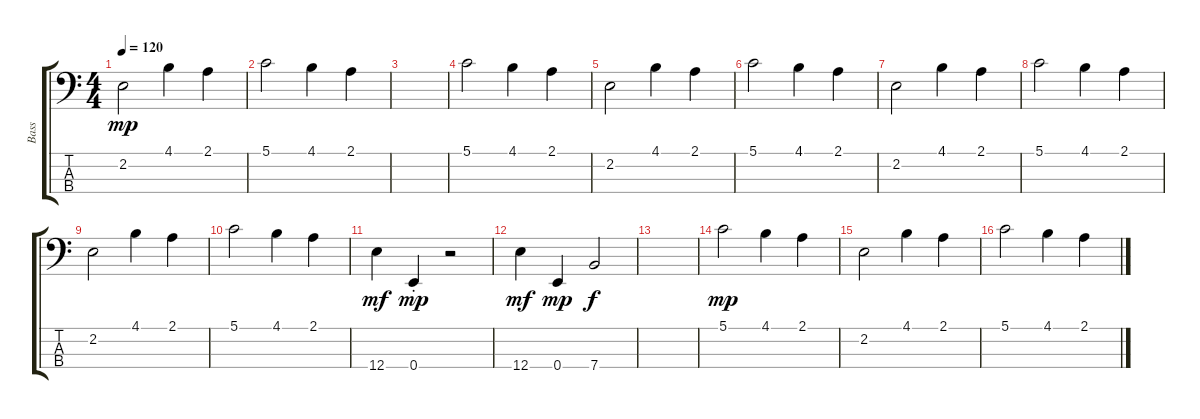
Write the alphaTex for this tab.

\track ("Bass" "Bass") {instrument contrabass}
\staff {score tabs}
\tuning (G2 D2 A1 E1) {hide}
\ts (4 4)
\tempo 120
\clef f4
\ks c
2.2.2{dy mp} 4.1.4 2.1.4 |
5.1.2 4.1.4 2.1.4 |
|
5.1.2 4.1.4 2.1.4 |
2.2.2 4.1.4 2.1.4 |
5.1.2 4.1.4 2.1.4 |
2.2.2 4.1.4 2.1.4 |
5.1.2 4.1.4 2.1.4 |
2.2.2 4.1.4 2.1.4 |
5.1.2 4.1.4 2.1.4 |
12.4.4{dy mf} 0.4{st}.4{dy mp} r.2 |
12.4.4{dy mf} 0.4.4{dy mp} 7.4.2{dy f} |
|
5.1.2{dy mp} 4.1.4 2.1.4 |
2.2.2 4.1.4 2.1.4 |
5.1.2 4.1.4 2.1.4
